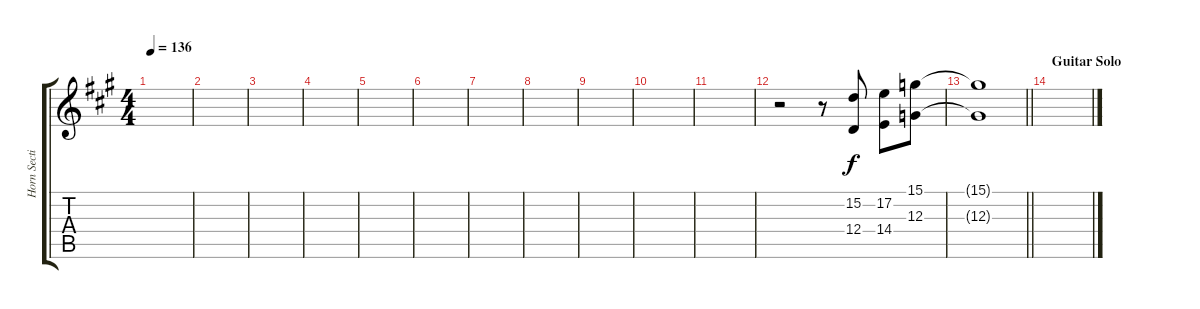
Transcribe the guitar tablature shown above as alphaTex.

\track ("Horn Section" "Horn Secti") {instrument brasssection}
\staff {score tabs}
\tuning (E4 B3 G3 D3 A2 E2) {hide}
\ts (4 4)
\tempo 136
\clef g2
\ks a
|
|
|
|
|
|
|
|
|
|
|
r.2 r.8 (15.2 12.4).8 (17.2 14.4).8 (15.1 12.3).8 |
\barLineRight lightlight
(15.1{t} 12.3{t}).1 |
\section ("" "Guitar Solo")
